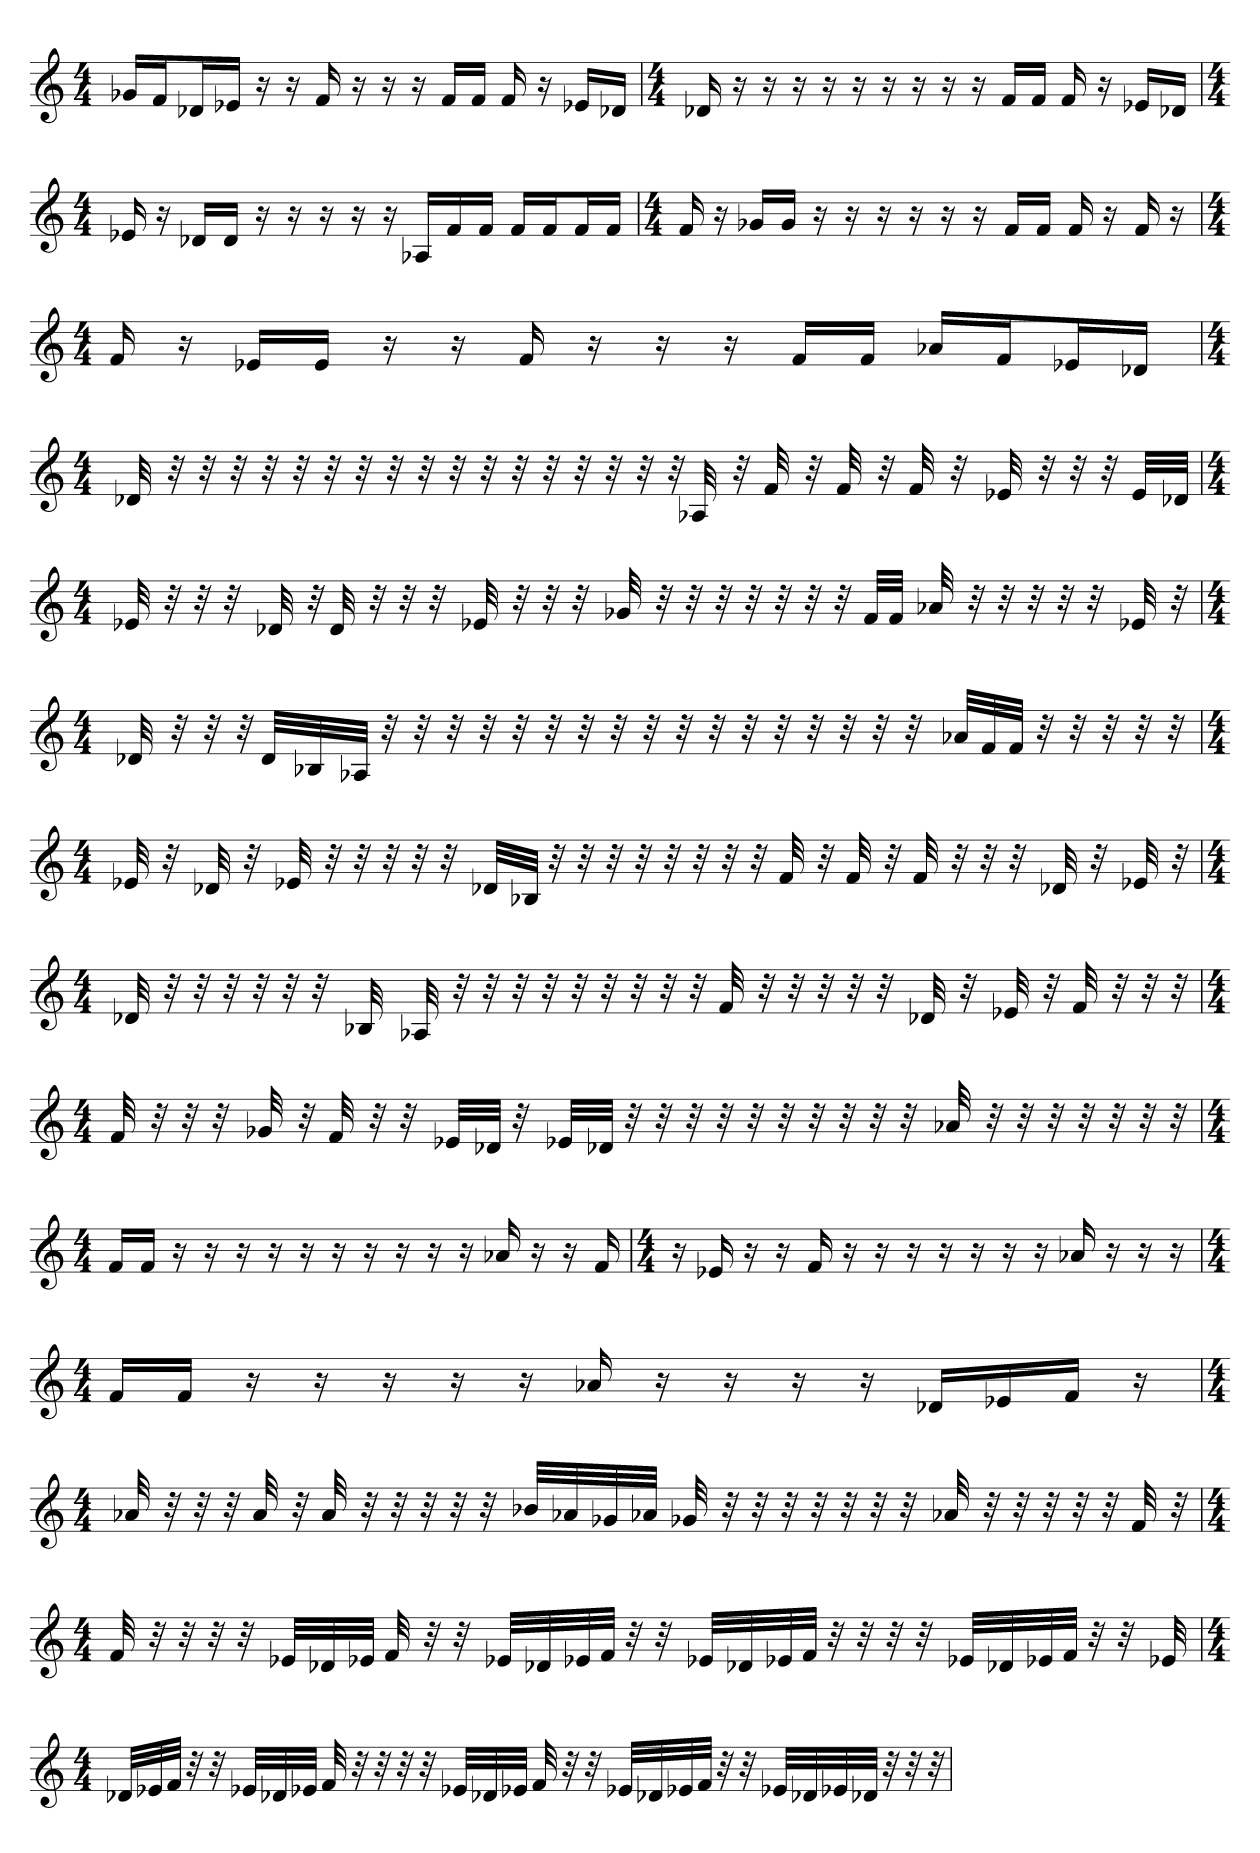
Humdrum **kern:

**kern
*part1
*staff1
*M4/4
=
16g-XLL
16fJ
16d-XL
16e-XJJ
16r
16r
16f
16r
16r
16r
16fLL
16fJJ
16f
16r
16e-XLL
16d-XJJ
=
*M4/4
16d-X
16r
16r
16r
16r
16r
16r
16r
16r
16r
16fLL
16fJJ
16f
16r
16e-XLL
16d-XJJ
=
*M4/4
16e-X
16r
16d-XLL
16d-JJ
16r
16r
16r
16r
16r
16A-XLL
16f
16fJJ
16fLL
16fJ
16fL
16fJJ
=
*M4/4
16f
16r
16g-XLL
16g-JJ
16r
16r
16r
16r
16r
16r
16fLL
16fJJ
16f
16r
16f
16r
=
*M4/4
16f
16r
16e-XLL
16e-JJ
16r
16r
16f
16r
16r
16r
16fLL
16fJJ
16a-XLL
16fJ
16e-XL
16d-XJJ
=
*M4/4
32d-X
32r
32r
32r
32r
32r
32r
32r
32r
32r
32r
32r
32r
32r
32r
32r
32r
32r
32A-X
32r
32f
32r
32f
32r
32f
32r
32e-X
32r
32r
32r
32e-LLL
32d-XJJJ
=
*M4/4
32e-X
32r
32r
32r
32d-X
32r
32d-
32r
32r
32r
32e-X
32r
32r
32r
32g-X
32r
32r
32r
32r
32r
32r
32r
32fLLL
32fJJJ
32a-X
32r
32r
32r
32r
32r
32e-X
32r
=
*M4/4
32d-X
32r
32r
32r
32d-LLL
32B-X
32A-XJJJ
32r
32r
32r
32r
32r
32r
32r
32r
32r
32r
32r
32r
32r
32r
32r
32r
32r
32a-XLLL
32f
32fJJJ
32r
32r
32r
32r
32r
=
*M4/4
32e-X
32r
32d-X
32r
32e-X
32r
32r
32r
32r
32r
32d-XLLL
32B-XJJJ
32r
32r
32r
32r
32r
32r
32r
32r
32f
32r
32f
32r
32f
32r
32r
32r
32d-X
32r
32e-X
32r
=
*M4/4
32d-X
32r
32r
32r
32r
32r
32r
32B-X
32A-X
32r
32r
32r
32r
32r
32r
32r
32r
32r
32f
32r
32r
32r
32r
32r
32d-X
32r
32e-X
32r
32f
32r
32r
32r
=
*M4/4
32f
32r
32r
32r
32g-X
32r
32f
32r
32r
32e-XLLL
32d-XJJJ
32r
32e-XLLL
32d-XJJJ
32r
32r
32r
32r
32r
32r
32r
32r
32r
32r
32a-X
32r
32r
32r
32r
32r
32r
32r
=
*M4/4
16fLL
16fJJ
16r
16r
16r
16r
16r
16r
16r
16r
16r
16r
16a-X
16r
16r
16f
=
*M4/4
16r
16e-X
16r
16r
16f
16r
16r
16r
16r
16r
16r
16r
16a-X
16r
16r
16r
=
*M4/4
16fLL
16fJJ
16r
16r
16r
16r
16r
16a-X
16r
16r
16r
16r
16d-XLL
16e-X
16fJJ
16r
=
*M4/4
32a-X
32r
32r
32r
32a-
32r
32a-
32r
32r
32r
32r
32r
32b-XLLL
32a-X
32g-X
32a-XJJJ
32g-X
32r
32r
32r
32r
32r
32r
32r
32a-X
32r
32r
32r
32r
32r
32f
32r
=
*M4/4
32f
32r
32r
32r
32r
32e-XLLL
32d-X
32e-XJJJ
32f
32r
32r
32e-XLLL
32d-X
32e-X
32fJJJ
32r
32r
32e-XLLL
32d-X
32e-X
32fJJJ
32r
32r
32r
32r
32e-XLLL
32d-X
32e-X
32fJJJ
32r
32r
32e-X
=
*M4/4
32d-XLLL
32e-X
32fJJJ
32r
32r
32e-XLLL
32d-X
32e-XJJJ
32f
32r
32r
32r
32r
32e-XLLL
32d-X
32e-XJJJ
32f
32r
32r
32e-XLLL
32d-X
32e-X
32fJJJ
32r
32r
32e-XLLL
32d-X
32e-X
32d-XJJJ
32r
32r
32r
=
*-
